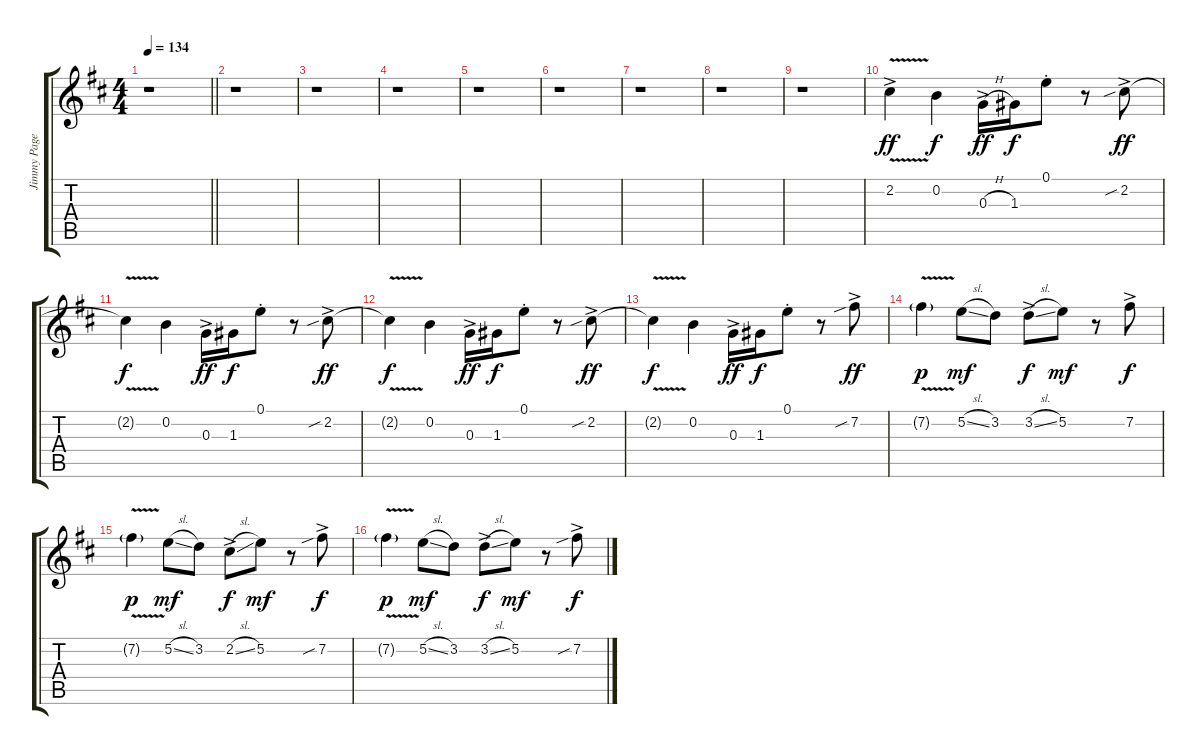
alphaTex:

\track ("Jimmy Page (Guitar Solo)" "Jimmy Page") {instrument distortionguitar}
\staff {score tabs}
\tuning (E4 B3 G3 D3 A2 E2) {hide}
\ts (4 4)
\tempo 134
\clef g2
\barLineRight lightlight
\ks d
r.1{dy ff} |
r.1 |
r.1 |
r.1 |
r.1 |
r.1 |
r.1 |
r.1 |
r.1 |
2.2{v ac}.4 0.2.4{dy f} 0.3{h ac}.16{dy ff} 1.3.16{dy f} 0.1{st}.8 r.8 2.2{sib ac}.8{dy ff} |
2.2{v t}.4{dy f} 0.2.4 0.3{ac}.16{dy ff} 1.3.16{dy f} 0.1{st}.8 r.8 2.2{sib ac}.8{dy ff} |
2.2{v t}.4{dy f} 0.2.4 0.3{ac}.16{dy ff} 1.3.16{dy f} 0.1{st}.8 r.8 2.2{sib ac}.8{dy ff} |
2.2{v t}.4{dy f} 0.2.4 0.3{ac}.16{dy ff} 1.3.16{dy f} 0.1{st}.8 r.8 7.2{sib ac}.8{dy ff} |
7.2{v g}.4{dy p} 5.2{sl}.8{dy mf} 3.2.8 3.2{sl ac}.8{dy f} 5.2.8{dy mf} r.8 7.2{ac}.8{dy f} |
7.2{v g}.4{dy p} 5.2{sl}.8{dy mf} 3.2.8 2.2{sl ac}.8{dy f} 5.2.8{dy mf} r.8 7.2{sib ac}.8{dy f} |
7.2{v g}.4{dy p} 5.2{sl}.8{dy mf} 3.2.8 3.2{sl ac}.8{dy f} 5.2.8{dy mf} r.8 7.2{sib ac}.8{dy f}
